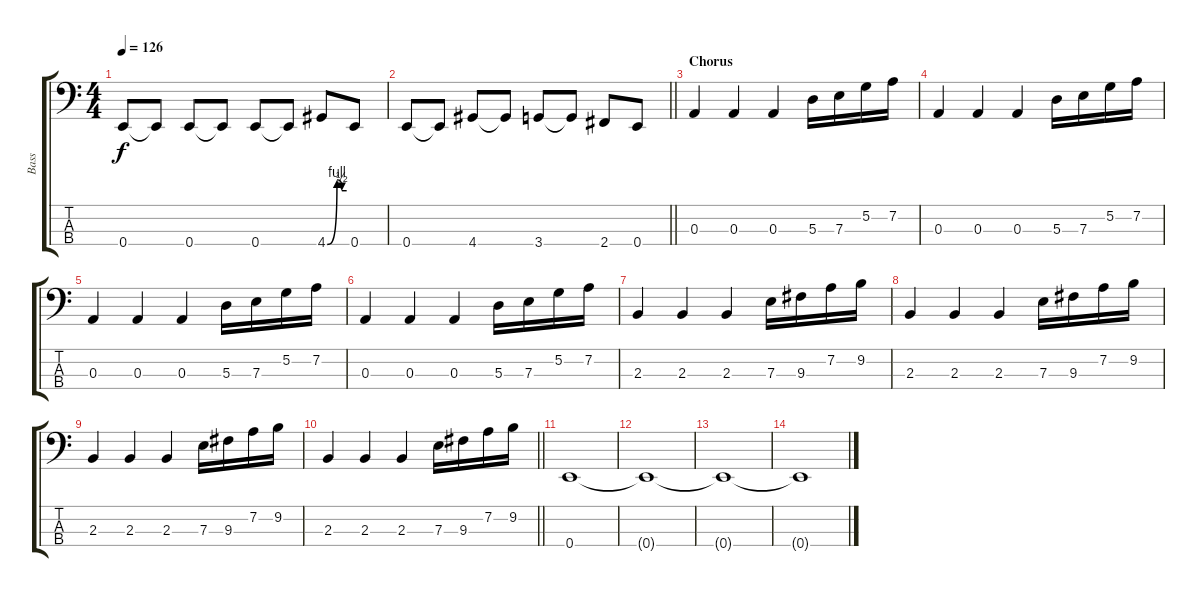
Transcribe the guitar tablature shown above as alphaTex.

\track ("Bass" "Bass") {instrument electricbassfinger}
\staff {score tabs}
\tuning (G2 D2 A1 E1) {hide}
\ts (4 4)
\tempo 126
\clef f4
\ks c
0.4.8{dy f} 0.4{t}.8 0.4.8 0.4{t}.8 0.4.8 0.4{t}.8 4.4{be (custom 0 0 30 4 45 2 60 2)}.8 0.4.8 |
\barLineRight lightlight
0.4.8 0.4{t}.8 4.4.8 4.4{t}.8 3.4.8 3.4{t}.8 2.4.8 0.4.8 |
\section ("" "Chorus")
0.3.4 0.3.4 0.3.4 5.3.16 7.3.16 5.2.16 7.2.16 |
0.3.4 0.3.4 0.3.4 5.3.16 7.3.16 5.2.16 7.2.16 |
0.3.4 0.3.4 0.3.4 5.3.16 7.3.16 5.2.16 7.2.16 |
0.3.4 0.3.4 0.3.4 5.3.16 7.3.16 5.2.16 7.2.16 |
2.3.4 2.3.4 2.3.4 7.3.16 9.3.16 7.2.16 9.2.16 |
2.3.4 2.3.4 2.3.4 7.3.16 9.3.16 7.2.16 9.2.16 |
2.3.4 2.3.4 2.3.4 7.3.16 9.3.16 7.2.16 9.2.16 |
\barLineRight lightlight
2.3.4 2.3.4 2.3.4 7.3.16 9.3.16 7.2.16 9.2.16 |
0.4.1{volume 0} |
0.4{t}.1 |
0.4{t}.1 |
0.4{t}.1
